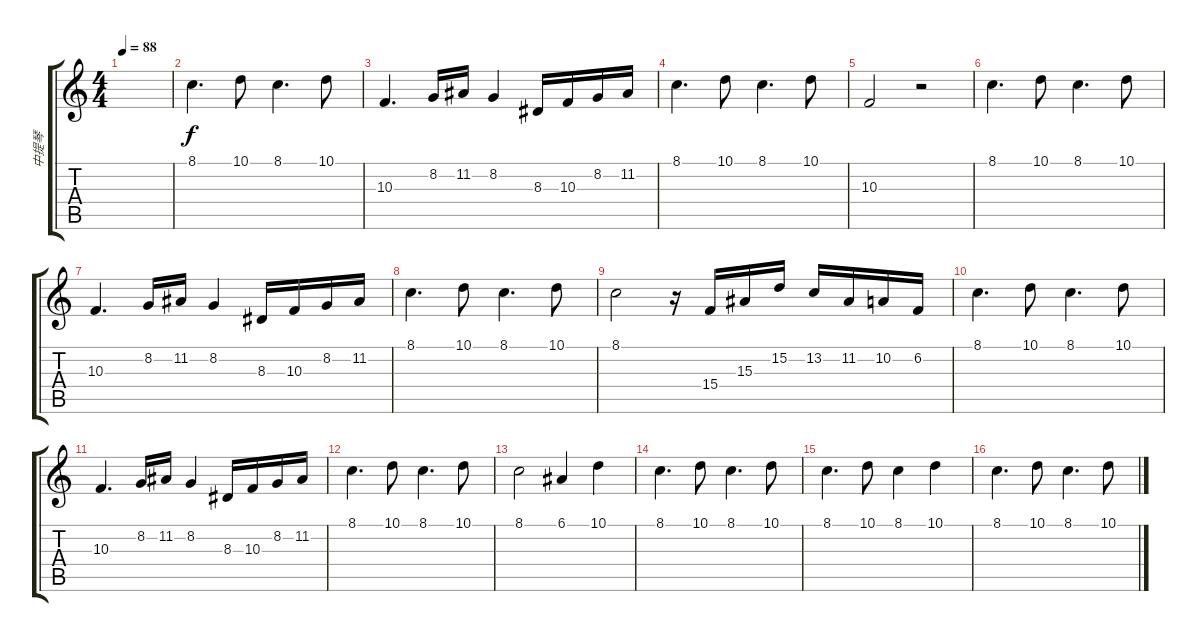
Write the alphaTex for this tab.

\track ("中提琴" "中提琴") {instrument viola}
\staff {score tabs}
\tuning (E4 B3 G3 D3 A2 E2) {hide}
\ts (4 4)
\tempo 88
\clef g2
\ks c
|
8.1.4{d} 10.1.8 8.1.4{d} 10.1.8 |
10.3.4{d} 8.2.16 11.2.16 8.2.4 8.3.16 10.3.16 8.2.16 11.2.16 |
8.1.4{d} 10.1.8 8.1.4{d} 10.1.8 |
10.3.2 r.2 |
8.1.4{d} 10.1.8 8.1.4{d} 10.1.8 |
10.3.4{d} 8.2.16 11.2.16 8.2.4 8.3.16 10.3.16 8.2.16 11.2.16 |
8.1.4{d} 10.1.8 8.1.4{d} 10.1.8 |
8.1.2 r.16 15.4.16 15.3.16 15.2.16 13.2.16 11.2.16 10.2.16 6.2.16 |
8.1.4{d} 10.1.8 8.1.4{d} 10.1.8 |
10.3.4{d} 8.2.16 11.2.16 8.2.4 8.3.16 10.3.16 8.2.16 11.2.16 |
8.1.4{d} 10.1.8 8.1.4{d} 10.1.8 |
8.1.2 6.1.4 10.1.4 |
8.1.4{d} 10.1.8 8.1.4{d} 10.1.8 |
8.1.4{d} 10.1.8 8.1.4 10.1.4 |
8.1.4{d} 10.1.8 8.1.4{d} 10.1.8
